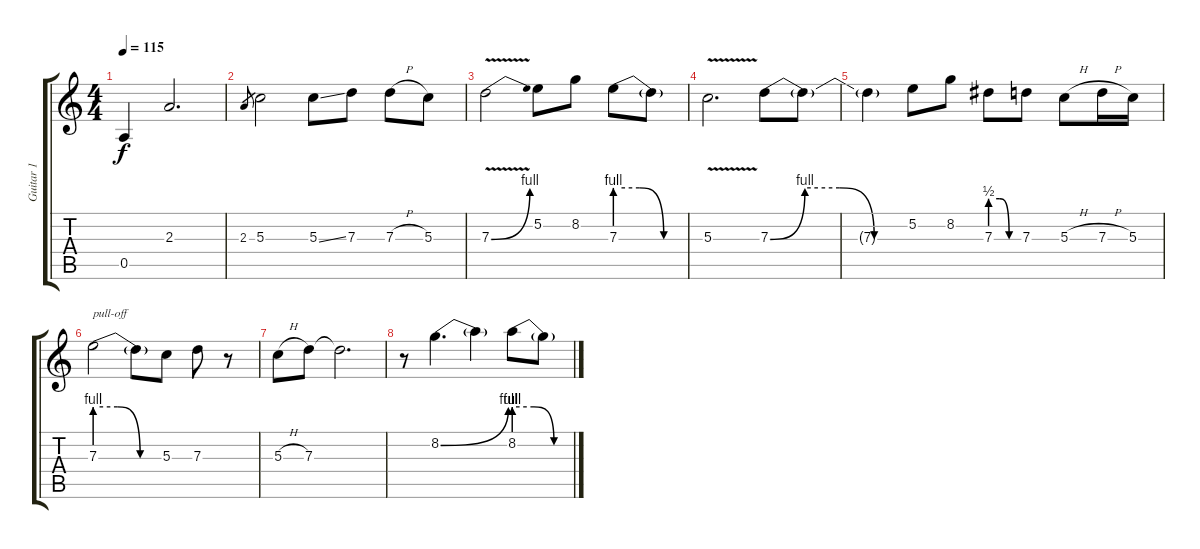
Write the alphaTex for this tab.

\track ("Guitar 1" "Guitar 1") {instrument overdrivenguitar}
\staff {score tabs}
\tuning (E4 B3 G3 D3 A2 E2) {hide}
\ts (4 4)
\tempo 115
\clef g2
\ks c
0.5.4{dy f volume 10} 2.3.2{d} |
2.3.8{gr} 5.3.2 5.3{ss}.8 7.3.8 7.3{h}.8 5.3.8 |
7.3{be (bend 0 0 60 4) v}.2{volume 6} 5.2.8 8.2.8 7.3{be (custom 0 4 20 4 40 0 60 0)}.8 7.3{t}.8 |
5.3{v}.2{d} 7.3{be (custom 0 0 15 4 30 4 45 0 60 0)}.8 7.3{t}.8 |
7.3{t}.4{volume 3} 5.2.8 8.2.8 7.3{be (custom 0 2 20 2 40 0 60 0)}.8 7.3.8 5.3{h}.8 7.3{h}.16 5.3.16 |
7.3{be (custom 0 4 20 4 40 0 60 0)}.2{txt "pull-off"} 7.3{t}.8 5.3.8 7.3.8 r.8 |
5.3{h}.8{volume 0} 7.3.8 7.3{t}.2{d} |
r.8 8.2{be (bend 0 0 60 4)}.4{d} 8.2{t}.4 8.2{be (custom 0 4 20 4 40 0 60 0)}.8 8.2{t}.8
